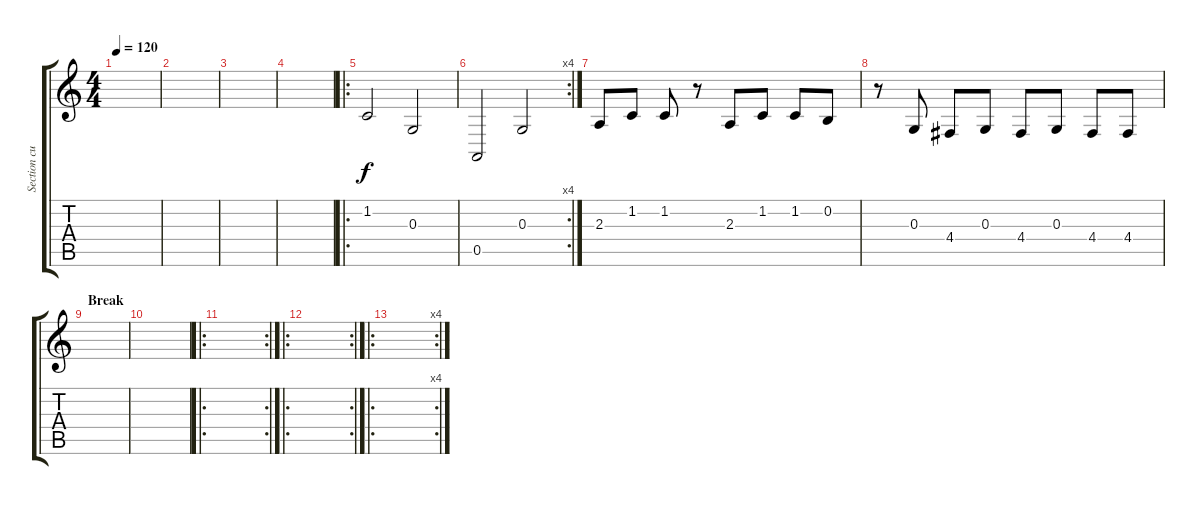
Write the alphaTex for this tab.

\track ("Section cuivre ( trompette )" "Section cu") {instrument trumpet}
\staff {score tabs}
\tuning (E4 B3 G3 D3 A2 E2) {hide}
\ts (4 4)
\tempo 120
\clef g2
\ks c
|
|
|
|
\ro
1.2.2 0.3.2 |
\rc 4
0.5.2 0.3.2 |
2.3.8 1.2.8 1.2.8 r.8 2.3.8 1.2.8 1.2.8 0.2.8 |
r.8 0.3.8 4.4.8 0.3.8 4.4.8 0.3.8 4.4.8 4.4.8 |
\section ("" "Break")
|
|
\ro
\rc 2
|
\ro
\rc 2
|
\ro
\rc 4
